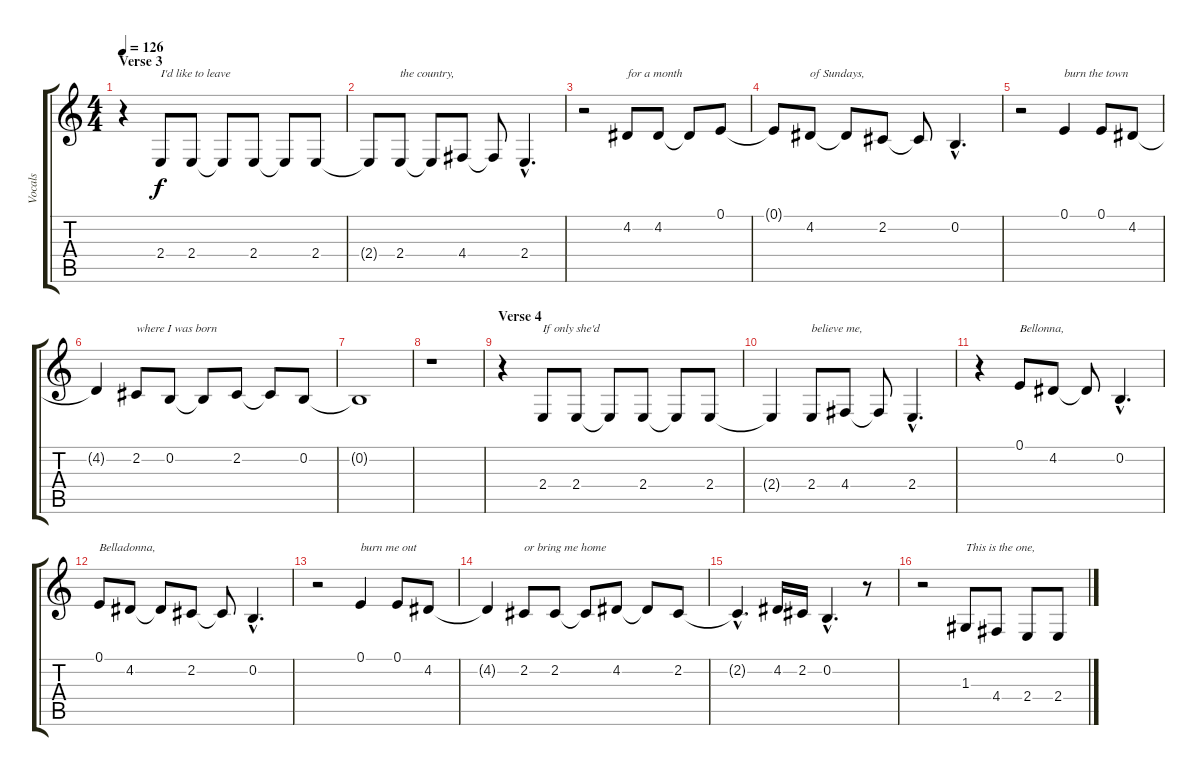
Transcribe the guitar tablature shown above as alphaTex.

\track ("Vocals" "Vocals") {instrument tenorsax}
\staff {score tabs}
\tuning (E4 B3 G3 D3 A2 E2) {hide}
\ts (4 4)
\section ("" "Verse 3")
\tempo 126
\clef g2
\ks c
r.4{dy f} 2.4.8{txt "I'd like to leave"} 2.4.8 2.4{t}.8 2.4.8 2.4{t}.8 2.4.8 |
2.4{t}.8 2.4.8{txt "the country,"} 2.4{t}.8 4.4.8 4.4{t}.8 2.4{hac}.4{d} |
r.2 4.2.8{txt "for a month"} 4.2.8 4.2{t}.8 0.1.8 |
0.1{t}.8 4.2.8{txt "of Sundays,"} 4.2{t}.8 2.2.8 2.2{t}.8 0.2{hac}.4{d} |
r.2 0.1.4{txt "burn the town"} 0.1.8 4.2.8 |
4.2{t}.4 2.2.8{txt "where I was born"} 0.2.8 0.2{t}.8 2.2.8 2.2{t}.8 0.2.8 |
0.2{t}.1 |
r.1 |
\section ("" "Verse 4")
r.4 2.4.8{txt "If only she'd"} 2.4.8 2.4{t}.8 2.4.8 2.4{t}.8 2.4.8 |
2.4{t}.4 2.4.8{txt "believe me,"} 4.4.8 4.4{t}.8 2.4{hac}.4{d} |
r.4 0.1.8{txt "Bellonna,"} 4.2.8 4.2{t}.8 0.2{hac}.4{d} |
0.1.8{txt "Belladonna,"} 4.2.8 4.2{t}.8 2.2.8 2.2{t}.8 0.2{hac}.4{d} |
r.2 0.1.4{txt "burn me out"} 0.1.8 4.2.8 |
4.2{t}.4 2.2.8{txt "or bring me home"} 2.2.8 2.2{t}.8 4.2.8 4.2{t}.8 2.2.8 |
2.2{hac t}.4{d} 4.2.16 2.2.16 0.2{hac}.4{d} r.8 |
r.2 1.3.8{txt "This is the one,"} 4.4.8 2.4.8 2.4.8
